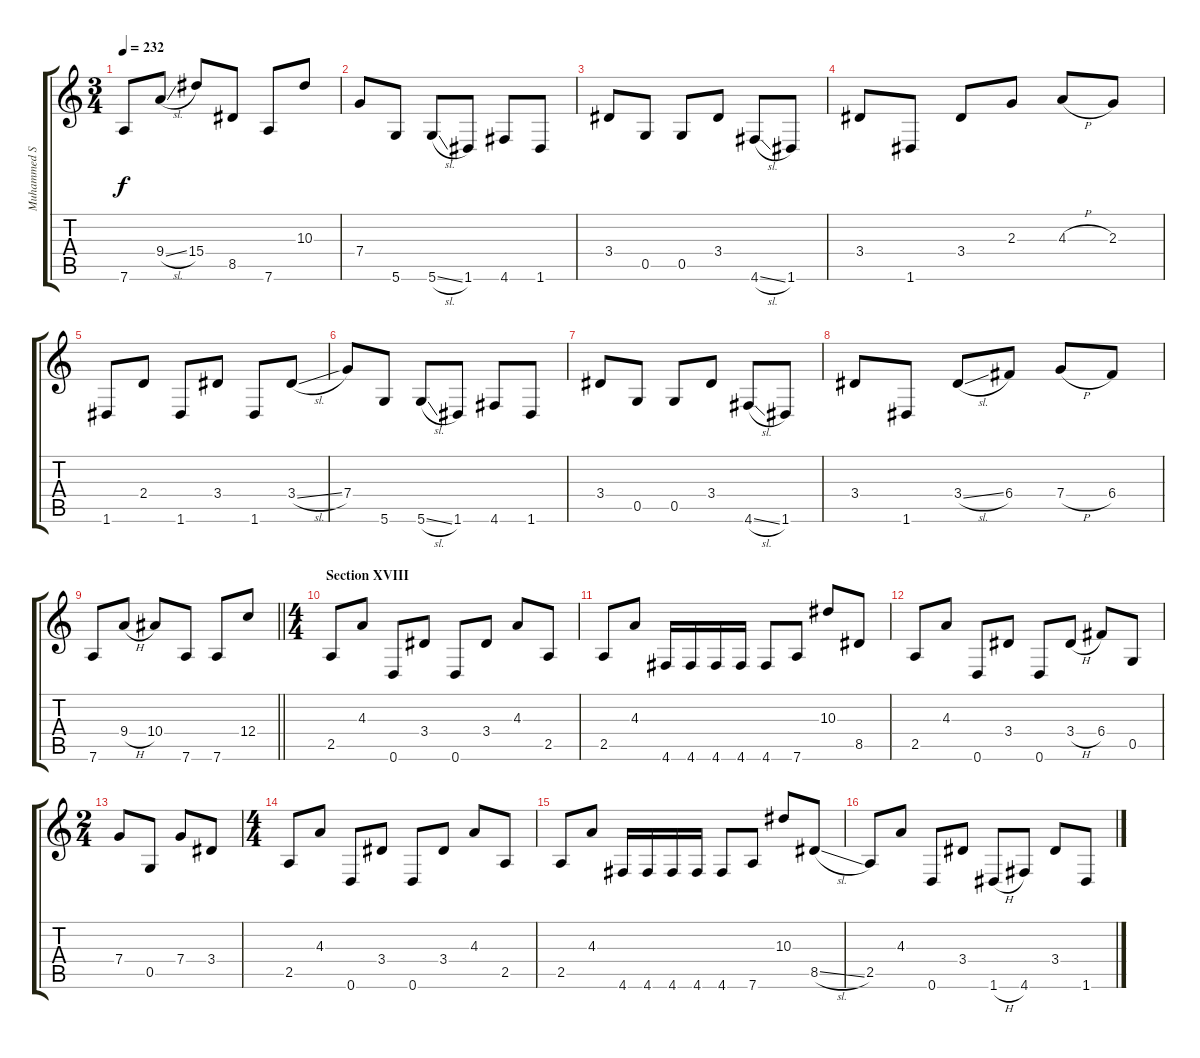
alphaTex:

\track ("Muhammed Suicmez" "Muhammed S") {instrument distortionguitar}
\staff {score tabs}
\tuning (D4 A3 F3 C3 G2 D2) {hide}
\ts (3 4)
\tempo 232
\clef g2
\ks c
7.6.8{dy f} 9.4{sl}.8 15.4.8 8.5.8 7.6.8 10.3.8 |
7.4.8 5.6.8 5.6{sl}.8 1.6.8 4.6.8 1.6.8 |
3.4.8 0.5.8 0.5.8 3.4.8 4.6{sl}.8 1.6.8 |
3.4.8 1.6.8 3.4.8 2.3.8 4.3{h}.8 2.3.8 |
1.6.8 2.4.8 1.6.8 3.4.8 1.6.8 3.4{sl}.8 |
7.4.8 5.6.8 5.6{sl}.8 1.6.8 4.6.8 1.6.8 |
3.4.8 0.5.8 0.5.8 3.4.8 4.6{sl}.8 1.6.8 |
3.4.8 1.6.8 3.4{sl}.8 6.4.8 7.4{h}.8 6.4.8 |
\barLineRight lightlight
7.6.8 9.4{h}.8 10.4.8 7.6.8 7.6.8 12.4.8 |
\ts (4 4)
\section ("" "Section XVIII")
2.5.8 4.3.8 0.6.8 3.4.8 0.6.8 3.4.8 4.3.8 2.5.8 |
2.5.8 4.3.8 4.6.16 4.6.16 4.6.16 4.6.16 4.6.8 7.6.8 10.3.8 8.5.8 |
2.5.8 4.3.8 0.6.8 3.4.8 0.6.8 3.4{h}.8 6.4.8 0.5.8 |
\ts (2 4)
7.4.8 0.5.8 7.4.8 3.4.8 |
\ts (4 4)
2.5.8 4.3.8 0.6.8 3.4.8 0.6.8 3.4.8 4.3.8 2.5.8 |
2.5.8 4.3.8 4.6.16 4.6.16 4.6.16 4.6.16 4.6.8 7.6.8 10.3.8 8.5{sl}.8 |
2.5.8 4.3.8 0.6.8 3.4.8 1.6{h}.8 4.6.8 3.4.8 1.6.8
